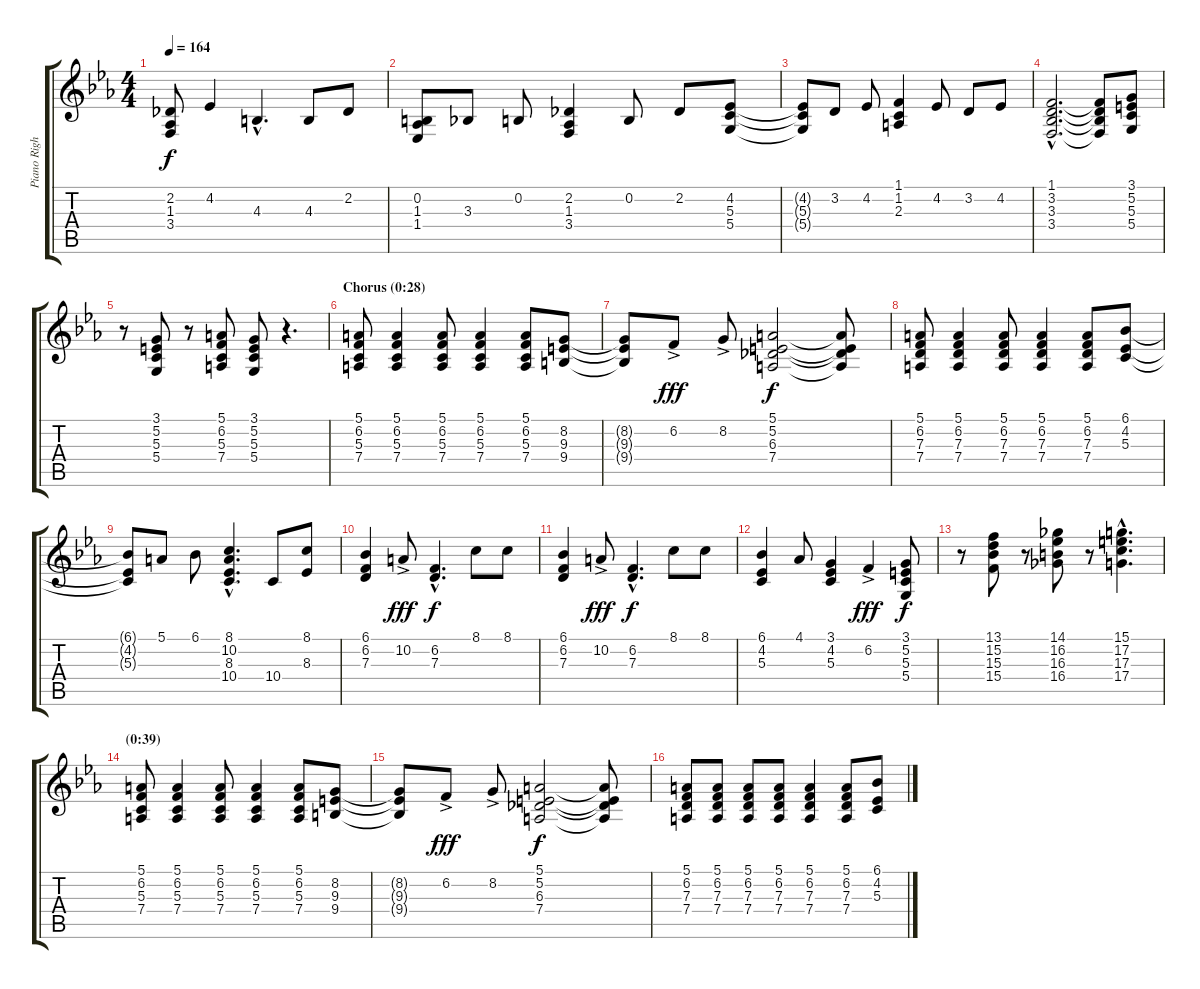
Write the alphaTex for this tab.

\track ("Piano Right Hand" "Piano Righ") {instrument acousticgrandpiano}
\staff {score tabs}
\tuning (E4 B3 G3 D3 A2 E2) {hide}
\ts (4 4)
\tempo 164
\clef g2
\ks eb
(2.2{t} 1.3{t} 3.4{t}).8{dy f volume 13} 4.2.4 4.3{hac}.4{d} 4.3.8 2.2.8 |
(0.2 1.3 1.4).8{volume 13} 3.3.8 0.2.8 (2.2 1.3 3.4).4 0.2.8{volume 14} 2.2.8 (4.2 5.3 5.4).8 |
(4.2{t} 5.3{t} 5.4{t}).8{volume 14} 3.2.8 4.2.8 (1.1 1.2 2.3).4 4.2.8 3.2.8 4.2.8 |
(1.1{hac} 3.2{hac} 3.3{hac} 3.4{hac}).2{d volume 14} (1.1{t} 3.2{t} 3.3{t} 3.4{t}).8 (3.1 5.2 5.3 5.4).8 |
r.8 (3.1 5.2 5.3 5.4).8{volume 14} r.8 (5.1 6.2 5.3 7.4).8 (3.1 5.2 5.3 5.4).8 r.4{d} |
\section ("" "Chorus (0:28)")
(5.1 6.2 5.3 7.4).8{volume 15} (5.1 6.2 5.3 7.4).4 (5.1 6.2 5.3 7.4).8 (5.1 6.2 5.3 7.4).4 (5.1 6.2 5.3 7.4).8 (8.2 9.3 9.4).8 |
(8.2{t} 9.3{t} 9.4{t}).8{volume 15} 6.2{ac}.8{dy fff volume 13} 8.2{ac}.8 (5.1 5.2 6.3 7.4).2{dy f volume 14} (5.1{t} 5.2{t} 6.3{t} 7.4{t}).8 |
(5.1 6.2 7.3 7.4).8{volume 15} (5.1 6.2 7.3 7.4).4 (5.1 6.2 7.3 7.4).8 (5.1 6.2 7.3 7.4).4 (5.1 6.2 7.3 7.4).8 (6.1 4.2 5.3).8 |
(6.1{t} 4.2{t} 5.3{t}).8{volume 15} 5.1.8 6.1.8 (8.1{hac} 10.2{hac} 8.3{hac} 10.4{hac}).4{d} 10.4.8 (8.1 8.3).8 |
(6.1 6.2 7.3).4{volume 15} 10.2{ac}.8{dy fff volume 13} (6.2{hac} 7.3{hac}).4{d dy f volume 14} 8.1.8 8.1.8 |
(6.1 6.2 7.3).4{volume 15} 10.2{ac}.8{dy fff volume 13} (6.2{hac} 7.3{hac}).4{d dy f volume 14} 8.1.8 8.1.8 |
(6.1 4.2 5.3).4{volume 15} 4.1.8 (3.1 4.2 5.3).4 6.2{ac}.4{dy fff} (3.1 5.2 5.3 5.4).8{dy f} |
r.8{volume 15} (13.1 15.2 15.3 15.4).8 r.8 (14.1 16.2 16.3 16.4).8 r.8 (15.1{hac} 17.2{hac} 17.3{hac} 17.4{hac}).4{d} |
\section ("" "(0:39)")
(5.1 6.2 5.3 7.4).8{volume 15} (5.1 6.2 5.3 7.4).4 (5.1 6.2 5.3 7.4).8 (5.1 6.2 5.3 7.4).4 (5.1 6.2 5.3 7.4).8 (8.2 9.3 9.4).8 |
(8.2{t} 9.3{t} 9.4{t}).8{volume 15} 6.2{ac}.8{dy fff volume 13} 8.2{ac}.8 (5.1 5.2 6.3 7.4).2{dy f volume 14} (5.1{t} 5.2{t} 6.3{t} 7.4{t}).8 |
(5.1 6.2 7.3 7.4).8{volume 15} (5.1 6.2 7.3 7.4).8 (5.1 6.2 7.3 7.4).8 (5.1 6.2 7.3 7.4).8 (5.1 6.2 7.3 7.4).4 (5.1 6.2 7.3 7.4).8 (6.1 4.2 5.3).8
